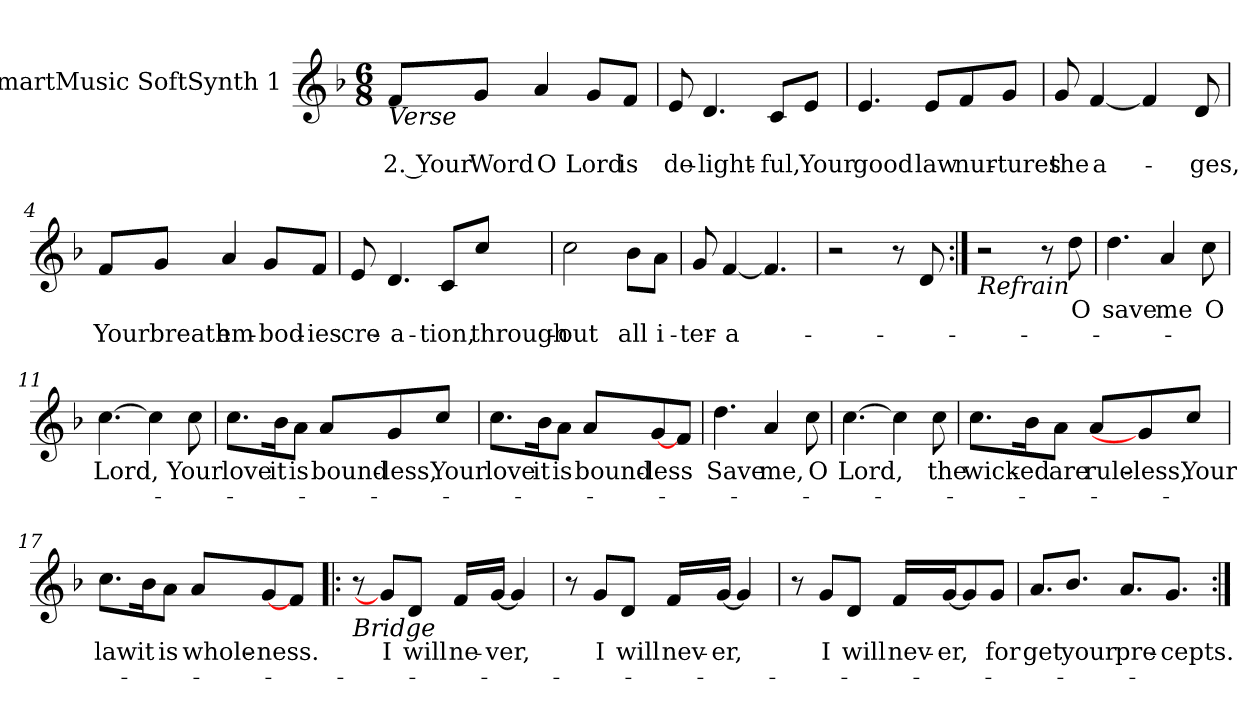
**kern	**text	**text
*part1	*part1	*part1
*staff1	*staff1	*staff1
*I"SmartMusic SoftSynth 1	*	*
*clefG2	*	*
*k[b-]	*	*
*M6/8	*	*
=	=	=
!LO:TX:b:i:t=Verse	!	!
!	!	!LO:LY:b
8f/L	.	2. Your
!	!	!LO:LY:b
8g/J	.	Word
!	!	!LO:LY:b
4a/	.	O
!	!	!LO:LY:b
8g/L	.	Lord
!	!	!LO:LY:b
8f/J	.	is
=1	=1	=1
!	!	!LO:LY:b
8e/	.	de-
!	!	!LO:LY:b
4.d/	.	-light-
!	!	!LO:LY:b
8c/L	.	-ful,
!	!	!LO:LY:b
8e/J	.	Your
=2	=2	=2
!	!	!LO:LY:b
4.e/	.	good
!	!	!LO:LY:b
8e/L	.	law
!	!	!LO:LY:b
8f/	.	nur-
!	!	!LO:LY:b
8g/J	.	-tures
!!LO:LB:g=z
=3	=3	=3
!	!	!LO:LY:b
8g/	.	the
!	!	!LO:LY:b
[4f/	.	a-
4f/]	.	.
!	!	!LO:LY:b
8d/	.	-ges,
=4	=4	=4
!	!	!LO:LY:b
8f/L	.	Your
!	!	!LO:LY:b
8g/J	.	breath
!	!	!LO:LY:b
4a/	.	em-
!	!	!LO:LY:b
8g/L	.	-bod-
!	!	!LO:LY:b
8f/J	.	-ies
=5	=5	=5
!	!	!LO:LY:b
8e/	.	cre-
!	!	!LO:LY:b
4.d/	.	-a-
!	!	!LO:LY:b
8c/L	.	-tion,
!	!	!LO:LY:b
8cc/J	.	through-
=6	=6	=6
!	!	!LO:LY:b
2cc\	.	-out
!	!	!LO:LY:b
8b-\L	.	all
!	!	!LO:LY:b
8a\J	.	i-
!!LO:LB:g=z
=7	=7	=7
!	!	!LO:LY:b
8g/	.	-ter-
!	!	!LO:LY:b
[4f/	.	-a-
4.f/]	.	.
=8	=8	=8
2r	.	.
8r	.	.
8d/	.	.
!!LO:LB:g=z
=9:|!	=9:|!	=9:|!
!LO:TX:b:i:t=Refrain	!	!
2r	.	.
8r	.	.
!	!LO:LY:b	!
8dd\	O	.
=10	=10	=10
!	!LO:LY:b	!
4.dd\	save	.
!	!LO:LY:b	!
4a/	me	.
!	!LO:LY:b	!
8cc\	O	.
!!LO:LB:g=z
=11	=11	=11
!	!LO:LY:b	!
[4.cc\	Lord,	.
4cc\]	.	.
!	!LO:LY:b	!
8cc\	Your	.
=12	=12	=12
!	!LO:LY:b	!
8.cc\L	love	.
!	!LO:LY:b	!
16b-\K	it	.
!	!LO:LY:b	!
8a\J	is	.
!	!LO:LY:b	!
8a/L	bound-	.
!	!LO:LY:b	!
8g/	-less,	.
!	!LO:LY:b	!
8cc/J	Your	.
=13	=13	=13
!	!LO:LY:b	!
8.cc\L	love	.
!	!LO:LY:b	!
16b-\K	it	.
!	!LO:LY:b	!
8a\J	is	.
!	!LO:LY:b	!
8a/L	bound-	.
!	!LO:LY:b	!
[8g/	-less	.
8f/J	.	.
=14	=14	=14
!	!LO:LY:b	!
4.dd\	Save	.
!	!LO:LY:b	!
4a/	me,	.
!	!LO:LY:b	!
8cc\	O	.
!!LO:LB:g=z
=15	=15	=15
!	!LO:LY:b	!
[4.cc\	Lord,	.
4cc\]	.	.
!	!LO:LY:b	!
8cc\	the	.
=16	=16	=16
!	!LO:LY:b	!
8.cc\L	wick-	.
!	!LO:LY:b	!
16b-\K	-ed	.
!	!LO:LY:b	!
8a\J	are	.
!	!LO:LY:b	!
8a/L	rule-	.
!	!LO:LY:b	!
8g/]	-less,	.
!	!LO:LY:b	!
8cc/J	Your	.
=17	=17	=17
!	!LO:LY:b	!
8.cc\L	law	.
!	!LO:LY:b	!
16b-\K	it	.
!	!LO:LY:b	!
8a\J	is	.
!	!LO:LY:b	!
8a/L	whole-	.
!	!LO:LY:b	!
[8g/	-ness.	.
8f/J	.	.
!!LO:LB:g=z
=18!|:	=18!|:	=18!|:
!LO:TX:b:i:t=Bridge	!	!
8r	.	.
!	!LO:LY:b	!
8g/L]	I	.
!	!LO:LY:b	!
8d/J	will	.
!	!LO:LY:b	!
16f/LL	ne-	.
!	!LO:LY:b	!
[16g/JJ	-ver,	.
4g/]	.	.
!!LO:LB:g=z
=19	=19	=19
8r	.	.
!	!LO:LY:b	!
8g/L	I	.
!	!LO:LY:b	!
8d/J	will	.
!	!LO:LY:b	!
16f/LL	nev-	.
!	!LO:LY:b	!
[16g/JJ	-er,	.
4g/]	.	.
=20	=20	=20
8r	.	.
!	!LO:LY:b	!
8g/L	I	.
!	!LO:LY:b	!
8d/J	will	.
!	!LO:LY:b	!
16f/LL	nev-	.
!	!LO:LY:b	!
[16g/J	-er,	.
8g/]	.	.
!	!LO:LY:b	!
8g/J	for	.
=21	=21	=21
!	!LO:LY:b	!
8.a/L	get	.
!	!LO:LY:b	!
8.b-/J	your	.
!	!LO:LY:b	!
8.a/L	pre-	.
!	!LO:LY:b	!
8.g/J	-cepts.	.
=:|!	=:|!	=:|!
*-	*-	*-
